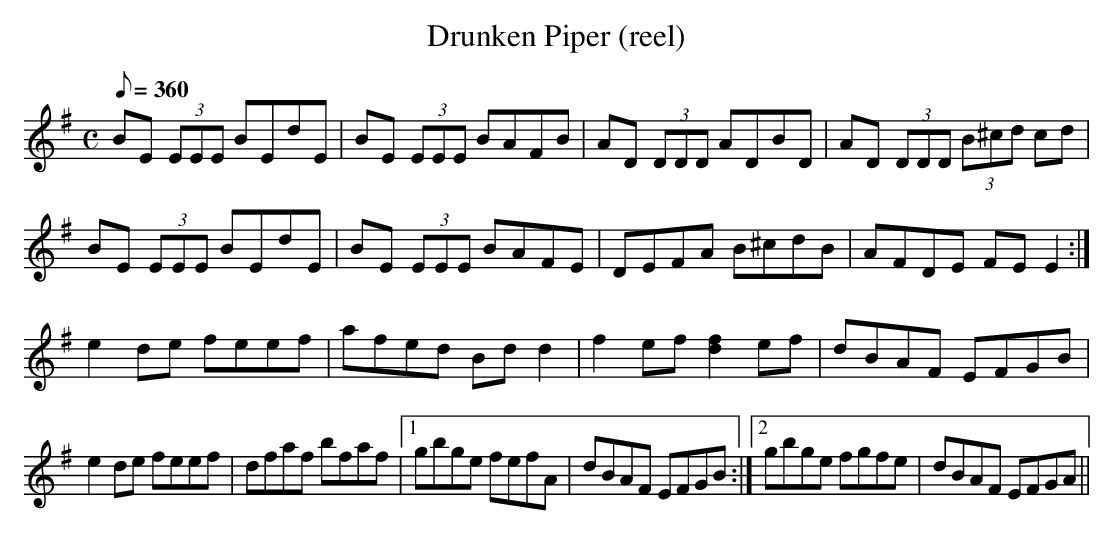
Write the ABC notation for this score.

X:1
T:Drunken Piper (reel) % nf<bb
L:1/8
M:C
Q:360
K:E minor
BE (3EEE BEdE|BE (3EEE BAFB|AD (3DDD ADBD|AD (3DDD (3B^cd cd|
BE (3EEE BEdE|BE (3EEE BAFE|DEFA B^cdB|AFDE FEE2:|
e2de feef|afed Bdd2|f2ef [f2d2]ef|dBAF EFGB|
e2de feef|dfaf bfaf|1 gbge fefA|dBAF EFGB:|\
[2 gbge fgfe|dBAF EFGA||
